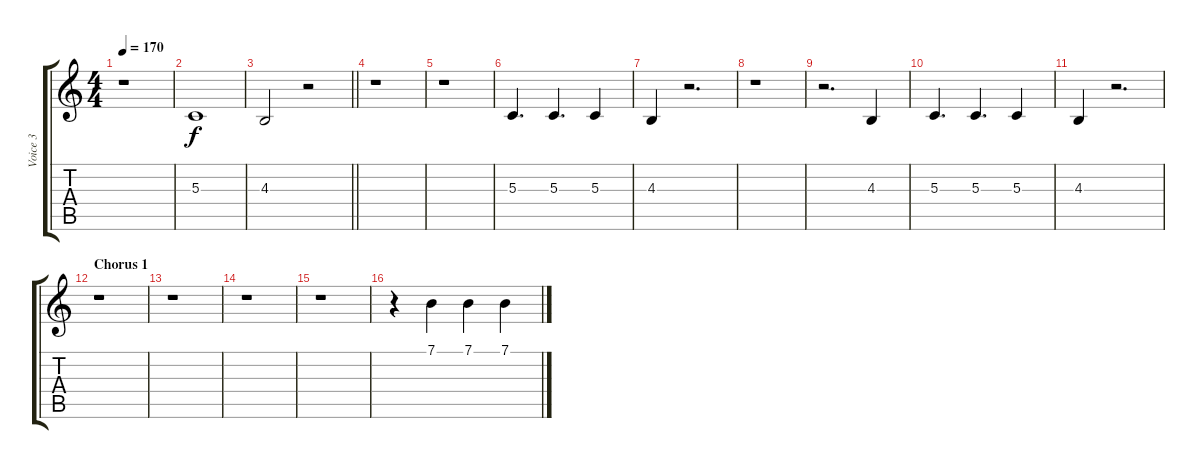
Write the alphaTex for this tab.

\track ("Voice 3" "Voice 3") {instrument oboe}
\staff {score tabs}
\tuning (E4 B3 G3 D3 A2 E2) {hide}
\ts (4 4)
\tempo 170
\clef g2
\ks c
r.1{dy f} |
5.3.1 |
\barLineRight lightlight
4.3.2 r.2 |
r.1 |
r.1 |
5.3.4{d} 5.3.4{d} 5.3.4 |
4.3.4 r.2{d} |
r.1 |
r.2{d} 4.3.4 |
5.3.4{d} 5.3.4{d} 5.3.4 |
4.3.4 r.2{d} |
\section ("" "Chorus 1")
r.1 |
r.1 |
r.1 |
r.1 |
r.4 7.1.4 7.1.4 7.1.4
